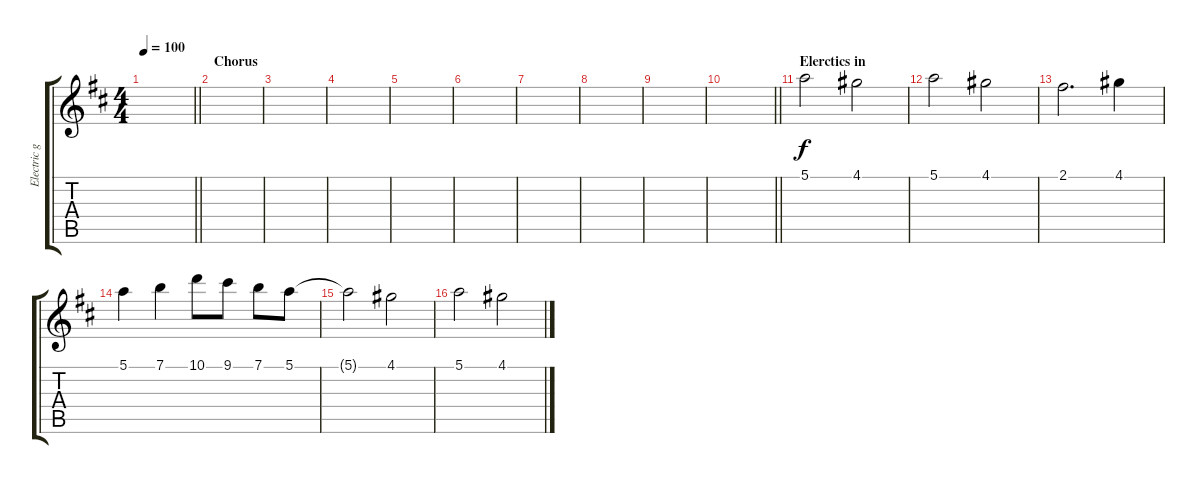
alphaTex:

\track ("Electric guitar 3" "Electric g") {instrument overdrivenguitar}
\staff {score tabs}
\tuning (E4 B3 G3 D3 A2 E2) {hide}
\ts (4 4)
\tempo 100
\clef g2
\barLineRight lightlight
\ks d
|
\section ("" "Chorus")
|
|
|
|
|
|
|
|
\barLineRight lightlight
|
\section ("" "Elerctics in")
5.1.2 4.1.2 |
5.1.2 4.1.2 |
2.1.2{d} 4.1.4 |
5.1.4 7.1.4 10.1.8 9.1.8 7.1.8 5.1.8 |
5.1{t}.2 4.1.2 |
5.1.2 4.1.2
